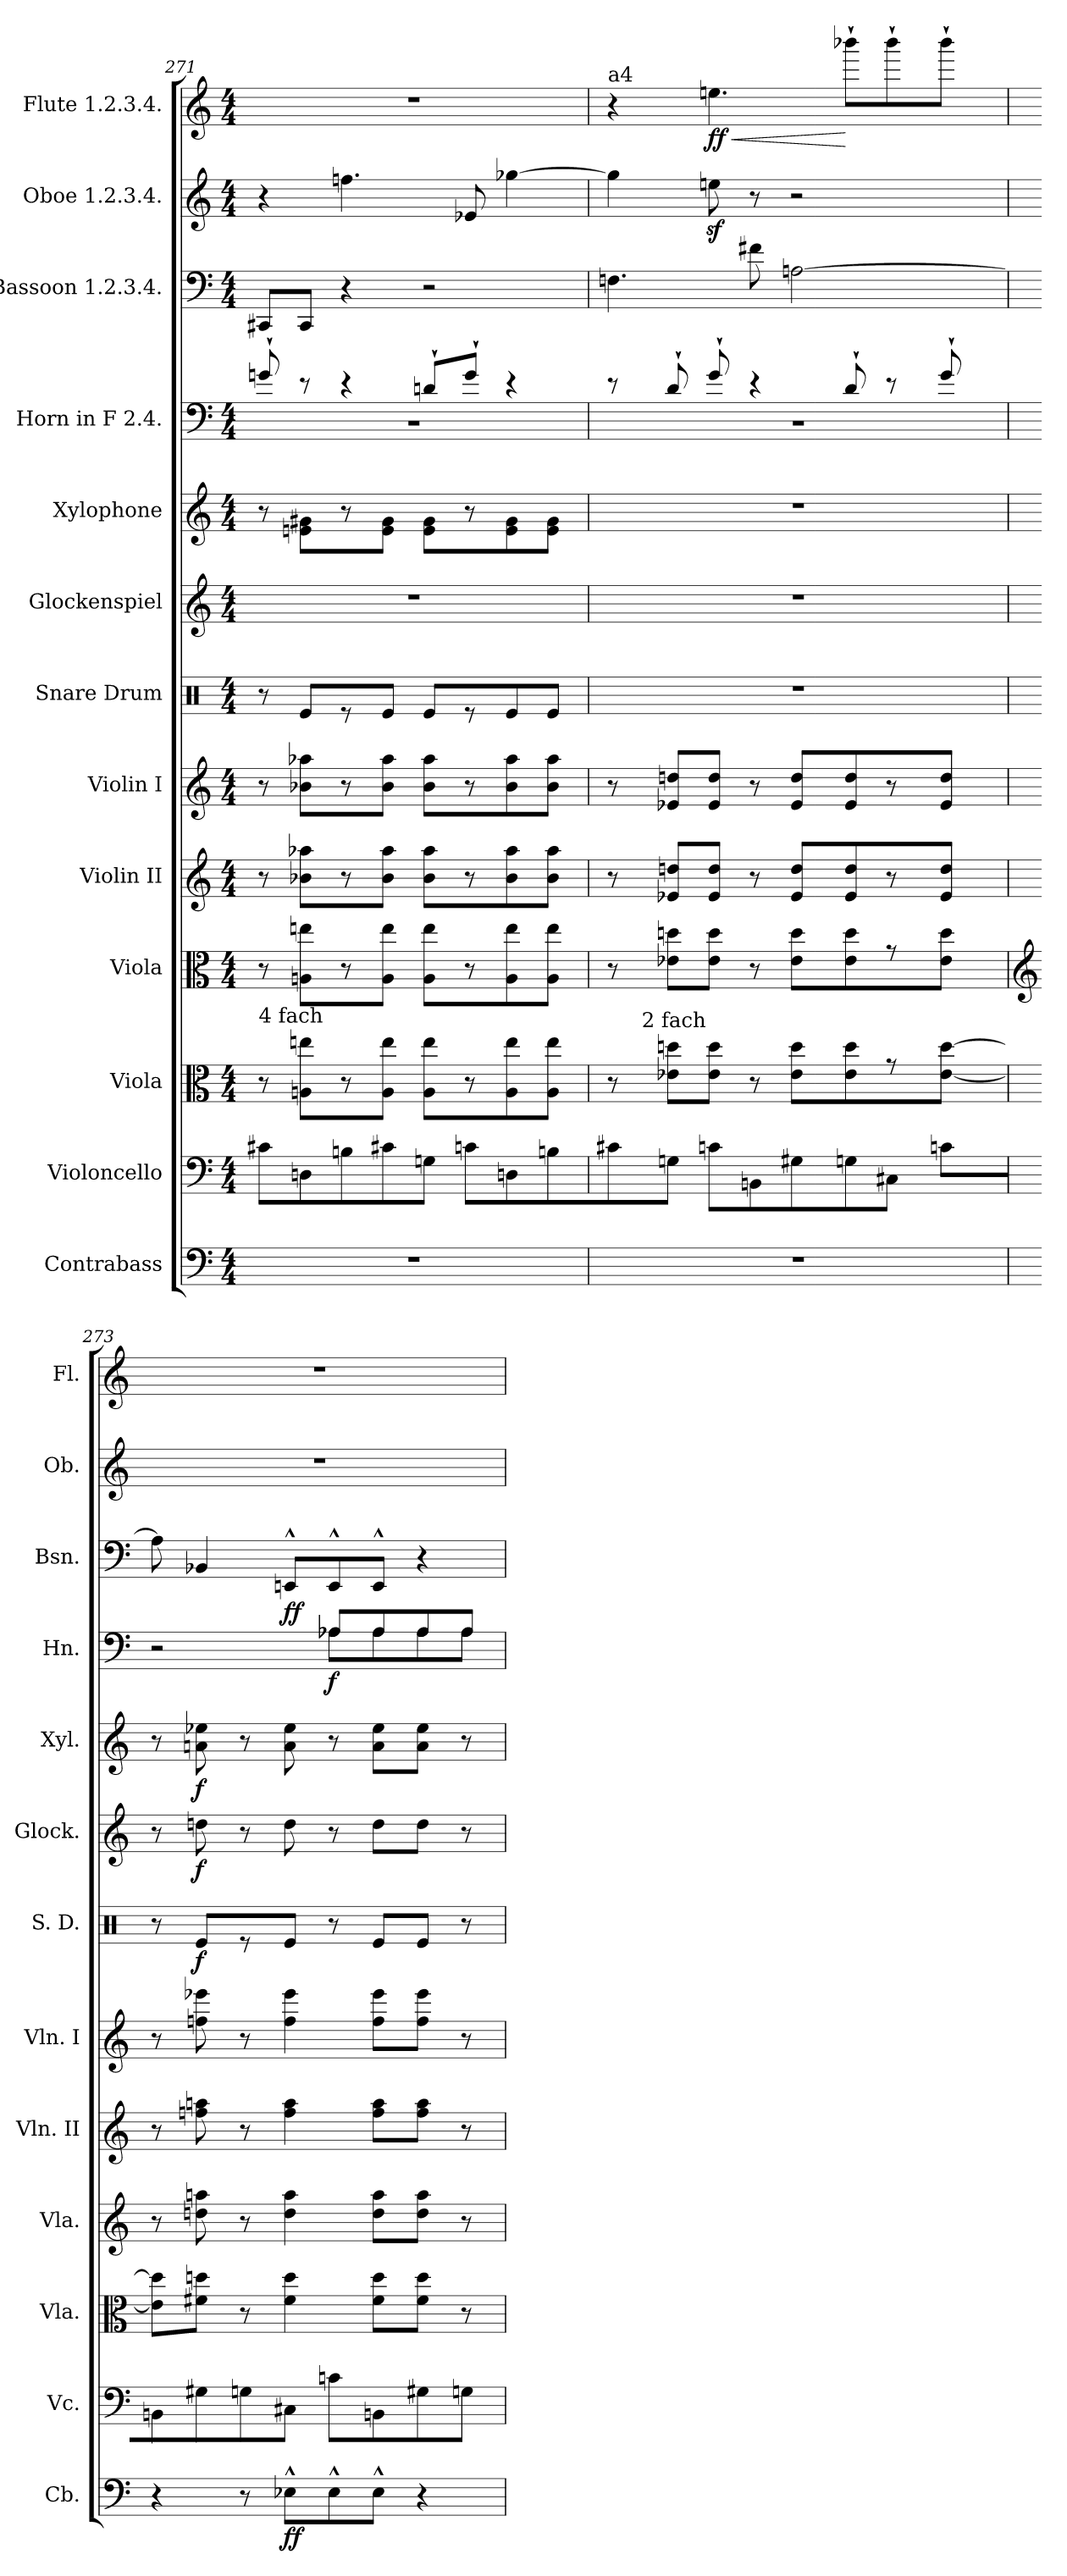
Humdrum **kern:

**kern	**dynam	**kern	**kern	**kern	**kern	**kern	**kern	**dynam	**kern	**dynam	**kern	**dynam	**kern	**dynam	**kern	**dynam	**kern	**kern	**dynam
*part13	*part13	*part12	*part11	*part10	*part9	*part8	*part7	*part7	*part6	*part6	*part5	*part5	*part4	*part4	*part3	*part3	*part2	*part1	*part1
*staff13	*staff13	*staff12	*staff11	*staff10	*staff9	*staff8	*staff7	*staff7	*staff6	*staff6	*staff5	*staff5	*staff4	*staff4	*staff3	*staff3	*staff2	*staff1	*staff1
*I"Contrabass	*	*I"Violoncello	*I"Viola	*I"Viola	*I"Violin II	*I"Violin I	*I"Snare Drum	*	*I"Glockenspiel	*	*I"Xylophone	*	*I"Horn in F 2.4.	*	*I"Bassoon 1.2.3.4.	*	*I"Oboe 1.2.3.4.	*I"Flute 1.2.3.4.	*
*I'Cb.	*	*I'Vc.	*I'Vla.	*I'Vla.	*I'Vln. II	*I'Vln. I	*I'S. D.	*	*I'Glock.	*	*I'Xyl.	*	*I'Hn.	*	*I'Bsn.	*	*I'Ob.	*I'Fl.	*
!!LO:PB:g=z
*clefF4	*	*clefF4	*clefC3	*clefC3	*clefG2	*clefG2	*clefX	*	*clefG2	*	*clefG2	*	*clefF4	*	*clefF4	*	*clefG2	*clefG2	*
*ITrd7c12	*	*	*	*	*	*	*	*	*ITrd-14c-24	*	*ITrd-7c-12	*	*ITrd4c7	*	*	*	*	*	*
*k[]	*	*k[]	*k[]	*k[]	*k[]	*k[]	*k[]	*	*k[]	*	*k[]	*	*k[b-]	*	*k[]	*	*k[]	*k[]	*
*M4/4	*	*M4/4	*M4/4	*M4/4	*M4/4	*M4/4	*M4/4	*	*M4/4	*	*M4/4	*	*M4/4	*	*M4/4	*	*M4/4	*M4/4	*
=271	=271	=271	=271	=271	=271	=271	=271	=271	=271	=271	=271	=271	=271	=271	=271	=271	=271	=271	=271
*	*	*	*	*	*	*	*	*	*	*	*	*	*^	*	*	*	*	*	*
!	!	!	!	!LO:TX:b:t=4 fach	!	!	!	!	!	!	!	!	!	!	!	!	!	!	!	!
1r	.	8c#Xi\L	8r	8r	8r	8r	8r	.	1r	.	8r	.	8cn`i/	1r	.	8CC#Xi/	.	4r	1r	.
.	.	8Dni\	8Ani\ 8eeniL	8Ani\ 8eeniL	8b-Xi\ 8aa-XiL	8b-Xi\ 8aa-XiL	8Rei/L	.	.	.	8eeni\ 8gg#XiL	.	8r	.	.	8CC#i/J	.	.	.	.
.	.	8Bni\	8r	8r	8r	8r	8r	.	.	.	8r	.	4r	.	.	4r	.	4.ffni\	.	.
.	.	8c#Xi\	8Ai\ 8eeiJ	8Ai\ 8eeiJ	8b-i\ 8aa-iJ	8b-i\ 8aa-iJ	8Rei/J	.	.	.	8eei\ 8gg#iJ	.	.	.	.	.	.	.	.	.
.	.	8Gni\J	8Ai\ 8eeiL	8Ai\ 8eeiL	8b-i\ 8aa-iL	8b-i\ 8aa-iL	8Rei/L	.	.	.	8eei\ 8gg#iL	.	8Gn`i/L	.	.	2r	.	.	.	.
.	.	8cni\L	8r	8r	8r	8r	8r	.	.	.	8r	.	8c`i/J	.	.	.	.	8e-Xi/	.	.
.	.	8Dni\	8Ai\ 8eei	8Ai\ 8eei	8b-i\ 8aa-i	8b-i\ 8aa-i	8Rei/	.	.	.	8eei\ 8gg#i	.	4r	.	.	.	.	[>4gg-Xi\	.	.
.	.	8Bni\	8Ai\ 8eeiJ	8Ai\ 8eeiJ	8b-i\ 8aa-iJ	8b-i\ 8aa-iJ	8Rei/J	.	.	.	8eei\ 8gg#iJ	.	.	.	.	.	.	.	.	.
=272	=272	=272	=272	=272	=272	=272	=272	=272	=272	=272	=272	=272	=272	=272	=272	=272	=272	=272	=272	=272
!	!	!	!	!	!	!	!	!	!	!	!	!	!	!	!	!	!	!	!LO:TX:a:t=a4	!
*	*	*	*^	*	*	*	*	*	*	*	*	*	*	*	*	*	*	*	*	*
1r	.	8c#Xi\	8r	16ryy	8r	8r	8r	1r	.	1r	.	1r	.	8r	1r	.	4.Fni\	.	4gg-i\]	4r	.
.	.	.	.	256.ryy	.	.	.	.	.	.	.	.	.	.	.	.	.	.	.	.	.
!	!	!	!	!LO:TX:a:t=2 fach	!	!	!	!	!	!	!	!	!	!	!	!	!	!	!	!	!
.	.	.	.	2ryy	.	.	.	.	.	.	.	.	.	.	.	.	.	.	.	.	.
.	.	8Gni\J	8e-Xi\ 8ddniL	.	8e-Xi\ 8ddniL	8e-Xi/ 8ddniL	8e-Xi/ 8ddniL	.	.	.	.	.	.	8G`i/	.	.	.	.	.	.	.
!	!	!	!	!	!	!	!	!	!	!	!	!	!	!	!	!	!	!	!	!	!LO:HP:b
.	.	8cni\L	8e-i\ 8ddiJ	.	8e-i\ 8ddiJ	8e-i/ 8ddiJ	8e-i/ 8ddiJ	.	.	.	.	.	.	8c`i/	.	.	.	.	8eenzi\	4.eeni\	< ff
.	.	8BBni\	8r	.	8r	8r	8r	.	.	.	.	.	.	4r	.	.	8f#Xi\	.	8r	.	.
.	.	8G#Xi\	8e-i\ 8ddiL	.	8e-i\ 8ddiL	8e-i/ 8ddiL	8e-i/ 8ddiL	.	.	.	.	.	.	.	.	.	[>2Ani\	.	2r	.	.
.	.	.	.	4ryy	.	.	.	.	.	.	.	.	.	.	.	.	.	.	.	.	.
.	.	8Gni\	8e-i\ 8ddi	.	8e-i\ 8ddi	8e-i/ 8ddi	8e-i/ 8ddi	.	.	.	.	.	.	8G`i/	.	.	.	.	.	8bbb-X`i\L	[
.	.	8C#Xi\J	8r	.	8r	8r	8r	.	.	.	.	.	.	8r	.	.	.	.	.	8bbb-`i\	.
.	.	.	.	8ryy	.	.	.	.	.	.	.	.	.	.	.	.	.	.	.	.	.
.	.	8cni\L	[<8e-i\ [>8ddiJ	.	8e-i\ 8ddiJ	8e-i/ 8ddiJ	8e-i/ 8ddiJ	.	.	.	.	.	.	8c`i/	.	.	.	.	.	8bbb-`i\J	.
.	.	.	.	32ryy	.	.	.	.	.	.	.	.	.	.	.	.	.	.	.	.	.
.	.	.	.	64ryy	.	.	.	.	.	.	.	.	.	.	.	.	.	.	.	.	.
.	.	.	.	128ryy	.	.	.	.	.	.	.	.	.	.	.	.	.	.	.	.	.
.	.	.	.	512ryy	.	.	.	.	.	.	.	.	.	.	.	.	.	.	.	.	.
*	*	*	*v	*v	*	*	*	*	*	*	*	*	*	*	*	*	*	*	*	*	*
=273	=273	=273	=273	=273	=273	=273	=273	=273	=273	=273	=273	=273	=273	=273	=273	=273	=273	=273	=273	=273
*	*	*	*	*clefG2	*	*	*	*	*	*	*	*	*	*	*	*	*	*	*	*
4r	.	8BBni\	8e-i\] 8ddi]L	8r	8r	8r	8r	.	8r	.	8r	.	2r	2ryy	.	8Ai\]	.	1r	1r	.
.	.	8G#Xi\	8f#Xi\ 8ddniJ	8ddni\ 8aani	8ffni\ 8aani	8ffni\ 8eee-Xi	8Rei/L	f	8ddddni\	f	8aani\ 8eee-Xi	f	.	.	.	4BB-Xi/	.	.	.	.
8r	.	8Gni\	8r	8r	8r	8r	8r	.	8r	.	8r	.	.	.	.	.	.	.	.	.
8EE-X^^i\L	ff	8C#Xi\J	4f#i\ 4ddi	4ddi\ 4aai	4ffi\ 4aai	4ffi\ 4eee-i	8Rei/J	.	8ddddi\	.	8aai\ 8eee-i	.	.	.	.	8EEn^^i/L	ff	.	.	.
8EE-^^i\	.	8cni\L	.	.	.	.	8r	.	8r	.	8r	.	8D-Xi/L	8D-i\L	f	8EE^^i/	.	.	.	.
8EE-^^i\J	.	8BBni\	8f#i\ 8ddiL	8ddi\ 8aaiL	8ffi\ 8aaiL	8ffi\ 8eee-iL	8Rei/L	.	8ddddi\L	.	8aai\ 8eee-iL	.	8D-i/	8D-i\	.	8EE^^i/J	.	.	.	.
4r	.	8G#Xi\	8f#i\ 8ddiJ	8ddi\ 8aaiJ	8ffi\ 8aaiJ	8ffi\ 8eee-iJ	8Rei/J	.	8ddddi\J	.	8aai\ 8eee-iJ	.	8D-i/	8D-i\	.	4r	.	.	.	.
.	.	8Gni\J	8r	8r	8r	8r	8r	.	8r	.	8r	.	8D-i/J	8D-i\J	.	.	.	.	.	.
*	*	*	*	*	*	*	*	*	*	*	*	*	*v	*v	*	*	*	*	*	*
=	=	=	=	=	=	=	=	=	=	=	=	=	=	=	=	=	=	=	=
*-	*-	*-	*-	*-	*-	*-	*-	*-	*-	*-	*-	*-	*-	*-	*-	*-	*-	*-	*-
